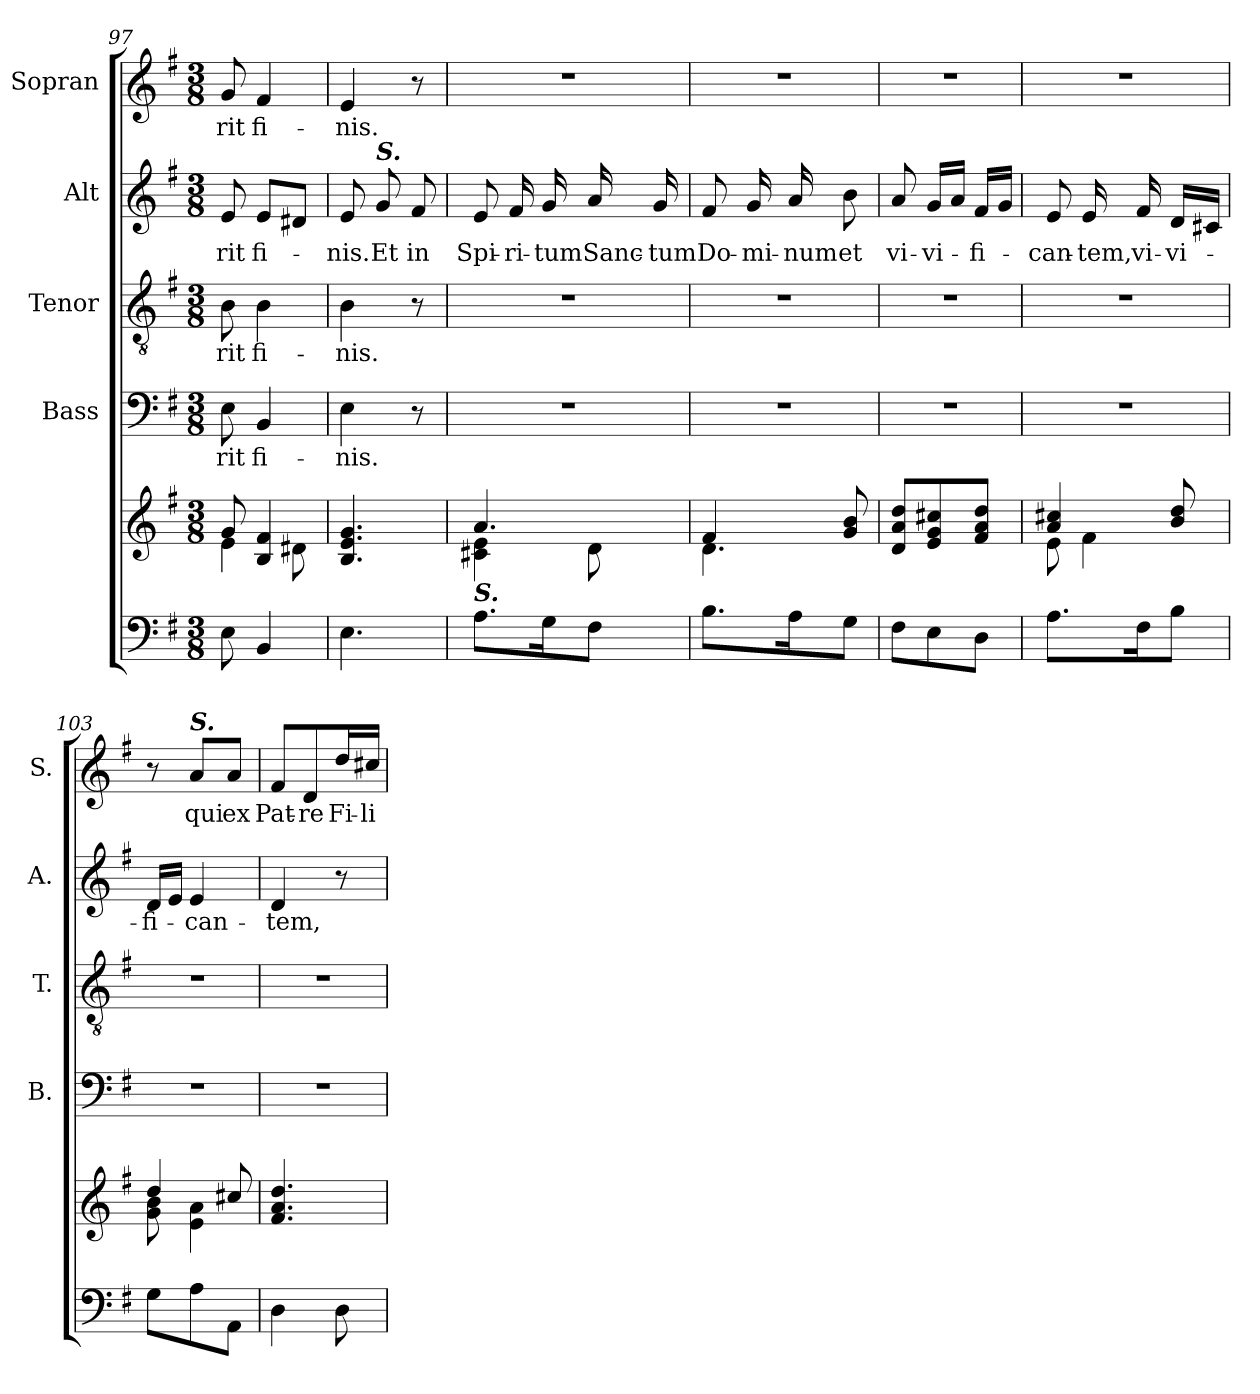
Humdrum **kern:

**kern	**kern	**kern	**text	**kern	**text	**kern	**text	**kern	**text
*part5	*part5	*part4	*part4	*part3	*part3	*part2	*part2	*part1	*part1
*staff6	*staff5	*staff4	*staff4	*staff3	*staff3	*staff2	*staff2	*staff1	*staff1
*	*	*I"Bass	*	*I"Tenor	*	*I"Alt	*	*I"Sopran	*
*	*	*I'B.	*	*I'T.	*	*I'A.	*	*I'S.	*
!!LO:PB:g=z
*clefF4	*clefG2	*clefF4	*	*clefGv2	*	*clefG2	*	*clefG2	*
*k[f#]	*k[f#]	*k[f#]	*	*k[f#]	*	*k[f#]	*	*k[f#]	*
*G:	*G:	*G:	*	*G:	*	*G:	*	*G:	*
*M3/8	*M3/8	*M3/8	*	*M3/8	*	*M3/8	*	*M3/8	*
=97	=97	=97	=97	=97	=97	=97	=97	=97	=97
*	*^	*	*	*	*	*	*	*	*
!	!	!	!	!LO:LY:b	!	!LO:LY:b	!	!LO:LY:b	!	!LO:LY:b
8E\	8g/	4e\	8E\	-rit	8B\	-rit	8e/	-rit	8g/	-rit
!	!	!	!	!LO:LY:b	!	!LO:LY:b	!	!LO:LY:b	!	!LO:LY:b
4BB/	4B/ 4f#/	.	4BB/	fi-	4B\	fi-	8e/L	fi-	4f#/	fi-
.	.	8d#X\	.	.	.	.	8d#X/J	.	.	.
=98	=98	=98	=98	=98	=98	=98	=98	=98	=98	=98
!	!	!	!	!LO:LY:b	!	!LO:LY:b	!	!LO:LY:b	!	!LO:LY:b
*	*v	*v	*	*	*	*	*	*	*	*
4.E\	4.B/ 4.e/ 4.g/	4E\	-nis.	4B\	-nis.	8e/	-nis.	4e/	-nis.
!	!	!	!	!	!	!LO:TX:a:Bi:t=S.	!	!	!
!	!	!	!	!	!	!	!LO:LY:b	!	!
.	.	.	.	.	.	8g/	Et	.	.
!	!	!	!	!	!	!	!LO:LY:b	!	!
.	.	8r	.	8r	.	8f#/	in	8r	.
=99	=99	=99	=99	=99	=99	=99	=99	=99	=99
*	*^	*	*	*	*	*	*	*	*
!LO:TX:a:Bi:t=S.	!	!	!	!	!	!	!	!	!	!
!	!	!	!	!	!	!	!	!LO:LY:b	!	!
8.A\L	4.a/	4c#X\ 4e\	4.r	.	4.r	.	8e/	Spi-	4.r	.
!	!	!	!	!	!	!	!	!LO:LY:b	!	!
.	.	.	.	.	.	.	16f#/	-ri-	.	.
!	!	!	!	!	!	!	!	!LO:LY:b	!	!
16G\k	.	.	.	.	.	.	16g/	-tum	.	.
!	!	!	!	!	!	!	!	!LO:LY:b	!	!
8F#\J	.	8d\	.	.	.	.	16a/	Sanc-	.	.
!	!	!	!	!	!	!	!	!LO:LY:b	!	!
.	.	.	.	.	.	.	16g/	-tum	.	.
=100	=100	=100	=100	=100	=100	=100	=100	=100	=100	=100
!	!	!	!	!	!	!	!	!LO:LY:b	!	!
8.B\L	4f#/	4.d\	4.r	.	4.r	.	8f#/	Do-	4.r	.
!	!	!	!	!	!	!	!	!LO:LY:b	!	!
.	.	.	.	.	.	.	16g/	-mi-	.	.
!	!	!	!	!	!	!	!	!LO:LY:b	!	!
16A\k	.	.	.	.	.	.	16a/	-num	.	.
!	!	!	!	!	!	!	!	!LO:LY:b	!	!
8G\J	8g/ 8b/	.	.	.	.	.	8b\	et	.	.
*	*v	*v	*	*	*	*	*	*	*	*
=101	=101	=101	=101	=101	=101	=101	=101	=101	=101
!	!	!	!	!	!	!	!LO:LY:b	!	!
8F#\L	8d/ 8a/ 8dd/L	4.r	.	4.r	.	8a/	vi-	4.r	.
!	!	!	!	!	!	!	!LO:LY:b	!	!
8E\	8e/ 8g/ 8cc#X/	.	.	.	.	16g/LL	-vi-	.	.
.	.	.	.	.	.	16a/JJ	.	.	.
!	!	!	!	!	!	!	!LO:LY:b	!	!
8D\J	8f#/ 8a/ 8dd/J	.	.	.	.	16f#/LL	-fi-	.	.
.	.	.	.	.	.	16g/JJ	.	.	.
=102	=102	=102	=102	=102	=102	=102	=102	=102	=102
*	*^	*	*	*	*	*	*	*	*
!	!	!	!	!	!	!	!	!LO:LY:b	!	!
8.A\L	4a/ 4cc#X/	8e\	4.r	.	4.r	.	8e/	-can-	4.r	.
!	!	!	!	!	!	!	!	!LO:LY:b	!	!
.	.	4f#\	.	.	.	.	16e/	-tem,	.	.
!	!	!	!	!	!	!	!	!LO:LY:b	!	!
16F#\k	.	.	.	.	.	.	16f#/	vi-	.	.
!	!	!	!	!	!	!	!	!LO:LY:b	!	!
8B\J	8b/ 8dd/	.	.	.	.	.	16d/LL	-vi-	.	.
.	.	.	.	.	.	.	16c#X/JJ	.	.	.
!!LO:LB:g=z
=103	=103	=103	=103	=103	=103	=103	=103	=103	=103	=103
!	!	!	!	!	!	!	!	!LO:LY:b	!	!
8G\L	4dd/	8g\ 8b\	4.r	.	4.r	.	16d/LL	-fi-	8r	.
.	.	.	.	.	.	.	16e/JJ	.	.	.
!	!	!	!	!	!	!	!	!	!LO:TX:a:Bi:t=S.	!
!	!	!	!	!	!	!	!	!LO:LY:b	!	!LO:LY:b
8A\	.	4e\ 4a\	.	.	.	.	4e/	-can-	8a/L	qui
!	!	!	!	!	!	!	!	!	!	!LO:LY:b
8AA\J	8cc#X/	.	.	.	.	.	.	.	8a/J	ex
*	*v	*v	*	*	*	*	*	*	*	*
=104	=104	=104	=104	=104	=104	=104	=104	=104	=104
!	!	!	!	!	!	!	!LO:LY:b	!	!LO:LY:b
4D\	4.f#/ 4.a/ 4.dd/	4.r	.	4.r	.	4d/	-tem,	8f#/L	Pat-
!	!	!	!	!	!	!	!	!	!LO:LY:b
.	.	.	.	.	.	.	.	8d/	-re
!	!	!	!	!	!	!	!	!	!LO:LY:b
8D\	.	.	.	.	.	8r	.	16dd/L	Fi-
!	!	!	!	!	!	!	!	!	!LO:LY:b
.	.	.	.	.	.	.	.	16cc#X/JJ	-li-
=	=	=	=	=	=	=	=	=	=
*-	*-	*-	*-	*-	*-	*-	*-	*-	*-
